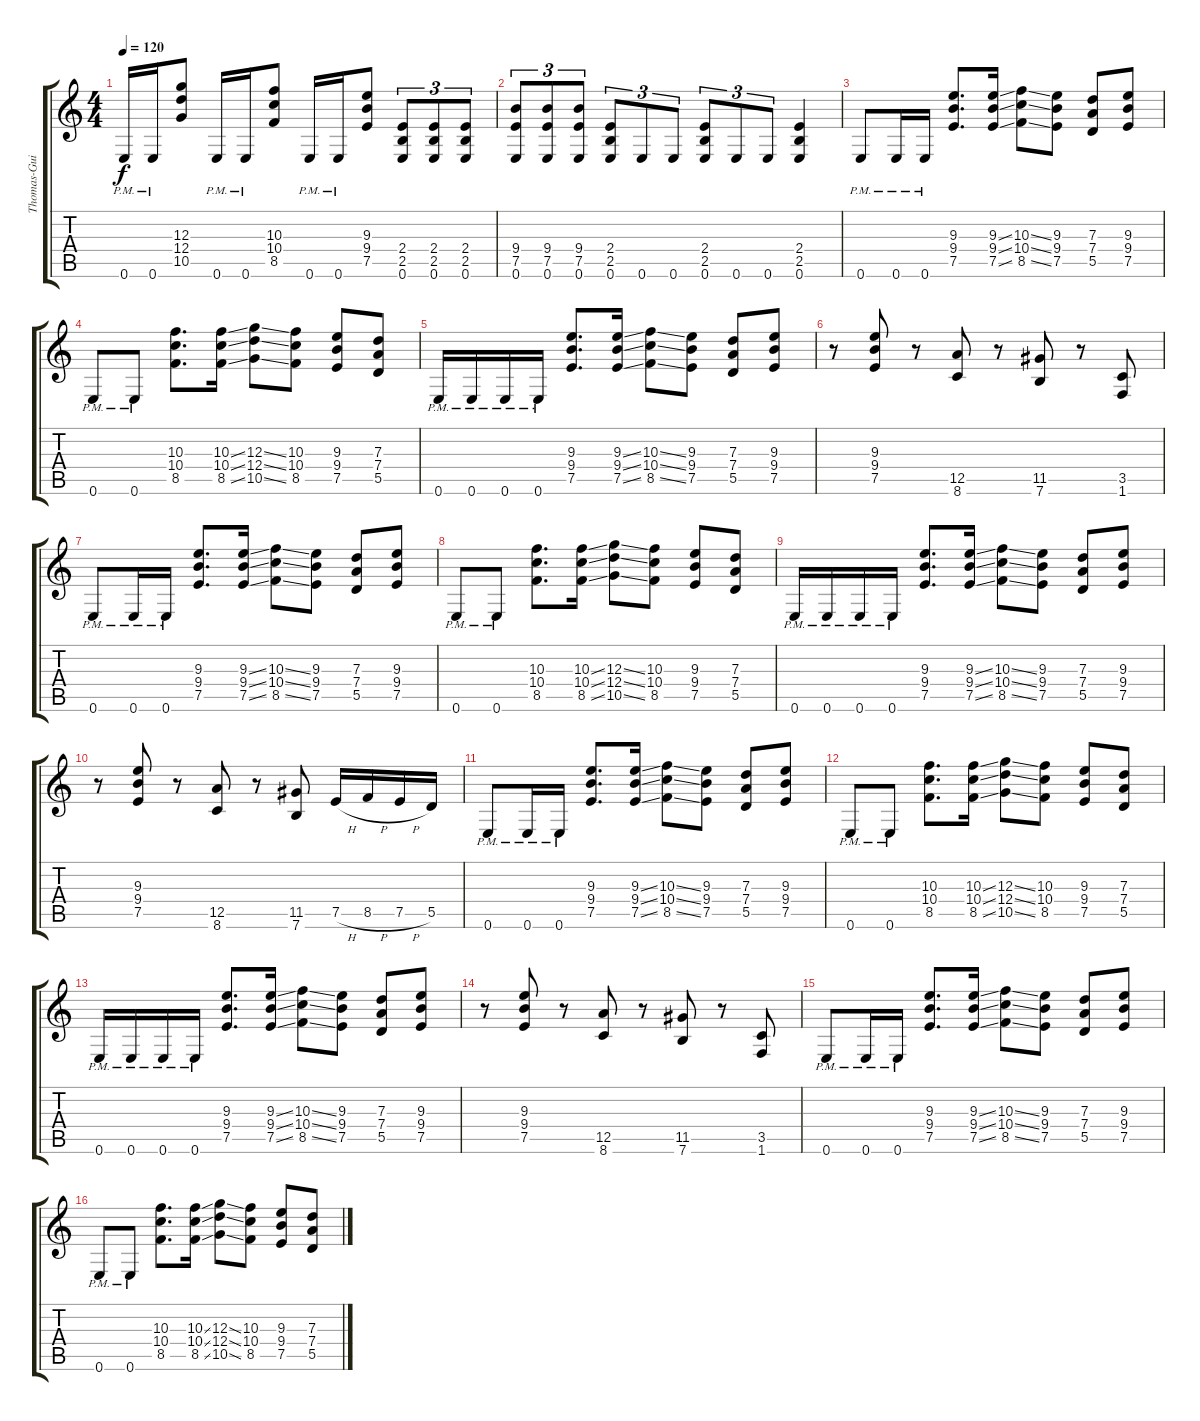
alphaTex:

\track ("Thomas-Guitar" "Thomas-Gui") {instrument distortionguitar}
\staff {score tabs}
\tuning (E4 B3 G3 D3 A2 E2) {hide}
\ts (4 4)
\tempo 120
\clef g2
\ks c
0.6{pm}.16{dy f} 0.6{pm}.16 (12.3 12.4 10.5).8 0.6{pm}.16 0.6{pm}.16 (10.3 10.4 8.5).8 0.6{pm}.16 0.6{pm}.16 (9.3 9.4 7.5).8 (2.4 2.5 0.6).8{tu (3 2)} (2.4 2.5 0.6).8{tu (3 2)} (2.4 2.5 0.6).8{tu (3 2)} |
(9.4 7.5 0.6).8{tu (3 2)} (9.4 7.5 0.6).8{tu (3 2)} (9.4 7.5 0.6).8{tu (3 2)} (2.4 2.5 0.6).8{tu (3 2)} 0.6.8{tu (3 2)} 0.6.8{tu (3 2)} (2.4 2.5 0.6).8{tu (3 2)} 0.6.8{tu (3 2)} 0.6.8{tu (3 2)} (2.4 2.5 0.6).4 |
0.6{pm}.8 0.6{pm}.16 0.6{pm}.16 (9.3 9.4 7.5).8{d} (9.3{ss} 9.4{ss} 7.5{ss}).16 (10.3{ss} 10.4{ss} 8.5{ss}).8 (9.3 9.4 7.5).8 (7.3 7.4 5.5).8 (9.3 9.4 7.5).8 |
0.6{pm}.8 0.6{pm}.8 (10.3 10.4 8.5).8{d} (10.3{ss} 10.4{ss} 8.5{ss}).16 (12.3{ss} 12.4{ss} 10.5{ss}).8 (10.3 10.4 8.5).8 (9.3 9.4 7.5).8 (7.3 7.4 5.5).8 |
0.6{pm}.16 0.6{pm}.16 0.6{pm}.16 0.6{pm}.16 (9.3 9.4 7.5).8{d} (9.3{ss} 9.4{ss} 7.5{ss}).16 (10.3{ss} 10.4{ss} 8.5{ss}).8 (9.3 9.4 7.5).8 (7.3 7.4 5.5).8 (9.3 9.4 7.5).8 |
r.8 (9.3 9.4 7.5).8 r.8 (12.5 8.6).8 r.8 (11.5 7.6).8 r.8 (3.5 1.6).8 |
0.6{pm}.8 0.6{pm}.16 0.6{pm}.16 (9.3 9.4 7.5).8{d} (9.3{ss} 9.4{ss} 7.5{ss}).16 (10.3{ss} 10.4{ss} 8.5{ss}).8 (9.3 9.4 7.5).8 (7.3 7.4 5.5).8 (9.3 9.4 7.5).8 |
0.6{pm}.8 0.6{pm}.8 (10.3 10.4 8.5).8{d} (10.3{ss} 10.4{ss} 8.5{ss}).16 (12.3{ss} 12.4{ss} 10.5{ss}).8 (10.3 10.4 8.5).8 (9.3 9.4 7.5).8 (7.3 7.4 5.5).8 |
0.6{pm}.16 0.6{pm}.16 0.6{pm}.16 0.6{pm}.16 (9.3 9.4 7.5).8{d} (9.3{ss} 9.4{ss} 7.5{ss}).16 (10.3{ss} 10.4{ss} 8.5{ss}).8 (9.3 9.4 7.5).8 (7.3 7.4 5.5).8 (9.3 9.4 7.5).8 |
r.8 (9.3 9.4 7.5).8 r.8 (12.5 8.6).8 r.8 (11.5 7.6).8 7.5{h}.16 8.5{h}.16 7.5{h}.16 5.5.16 |
0.6{pm}.8 0.6{pm}.16 0.6{pm}.16 (9.3 9.4 7.5).8{d} (9.3{ss} 9.4{ss} 7.5{ss}).16 (10.3{ss} 10.4{ss} 8.5{ss}).8 (9.3 9.4 7.5).8 (7.3 7.4 5.5).8 (9.3 9.4 7.5).8 |
0.6{pm}.8 0.6{pm}.8 (10.3 10.4 8.5).8{d} (10.3{ss} 10.4{ss} 8.5{ss}).16 (12.3{ss} 12.4{ss} 10.5{ss}).8 (10.3 10.4 8.5).8 (9.3 9.4 7.5).8 (7.3 7.4 5.5).8 |
0.6{pm}.16 0.6{pm}.16 0.6{pm}.16 0.6{pm}.16 (9.3 9.4 7.5).8{d} (9.3{ss} 9.4{ss} 7.5{ss}).16 (10.3{ss} 10.4{ss} 8.5{ss}).8 (9.3 9.4 7.5).8 (7.3 7.4 5.5).8 (9.3 9.4 7.5).8 |
r.8 (9.3 9.4 7.5).8 r.8 (12.5 8.6).8 r.8 (11.5 7.6).8 r.8 (3.5 1.6).8 |
0.6{pm}.8 0.6{pm}.16 0.6{pm}.16 (9.3 9.4 7.5).8{d} (9.3{ss} 9.4{ss} 7.5{ss}).16 (10.3{ss} 10.4{ss} 8.5{ss}).8 (9.3 9.4 7.5).8 (7.3 7.4 5.5).8 (9.3 9.4 7.5).8 |
0.6{pm}.8 0.6{pm}.8 (10.3 10.4 8.5).8{d} (10.3{ss} 10.4{ss} 8.5{ss}).16 (12.3{ss} 12.4{ss} 10.5{ss}).8 (10.3 10.4 8.5).8 (9.3 9.4 7.5).8 (7.3 7.4 5.5).8
